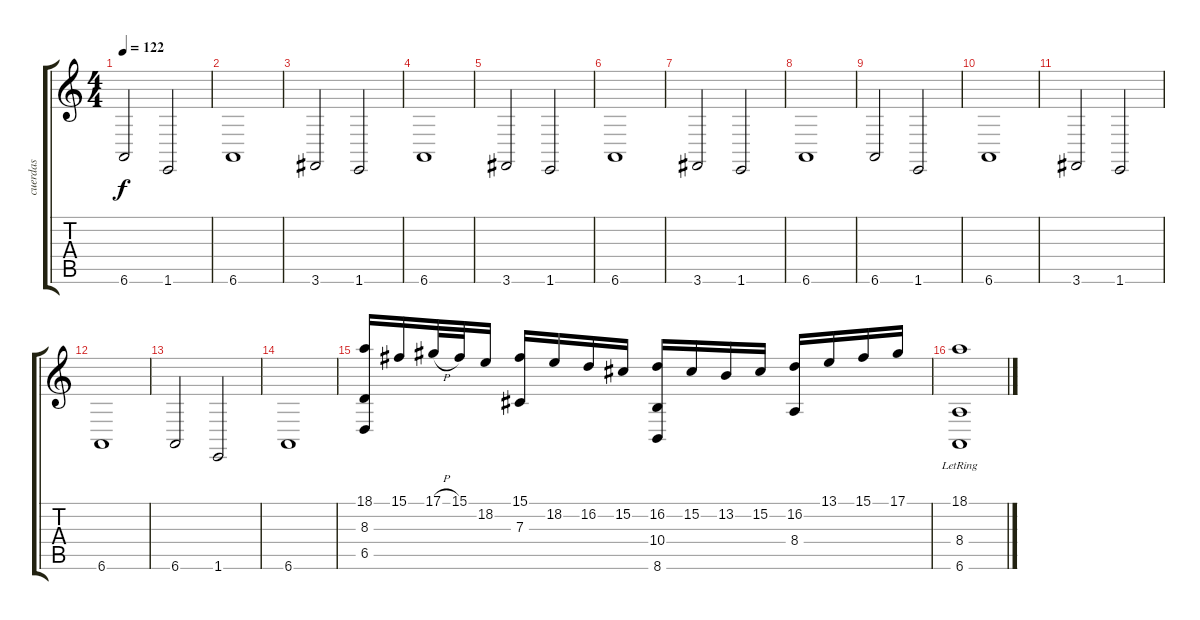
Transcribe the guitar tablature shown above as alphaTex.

\track ("cuerdas" "cuerdas") {instrument stringensemble1}
\staff {score tabs}
\tuning (Eb4 Bb3 Gb3 Db3 Ab2 Eb2) {hide}
\ts (4 4)
\tempo 122
\clef g2
\ks c
6.6.2{dy f} 1.6.2 |
6.6.1 |
3.6.2 1.6.2 |
6.6.1 |
3.6.2 1.6.2 |
6.6.1 |
3.6.2 1.6.2 |
6.6.1 |
6.6.2 1.6.2 |
6.6.1 |
3.6.2 1.6.2 |
6.6.1 |
6.6.2 1.6.2 |
6.6.1 |
(18.1 8.3 6.5).16 15.1.16 17.1{h}.32 15.1.32 18.2.16 (15.1 7.3).16 18.2.16 16.2.16 15.2.16 (16.2 10.4 8.6).16 15.2.16 13.2.16 15.2.16 (16.2 8.4).16 13.1.16 15.1.16 17.1.16 |
(18.1{lr} 8.4{lr} 6.6{lr}).1
